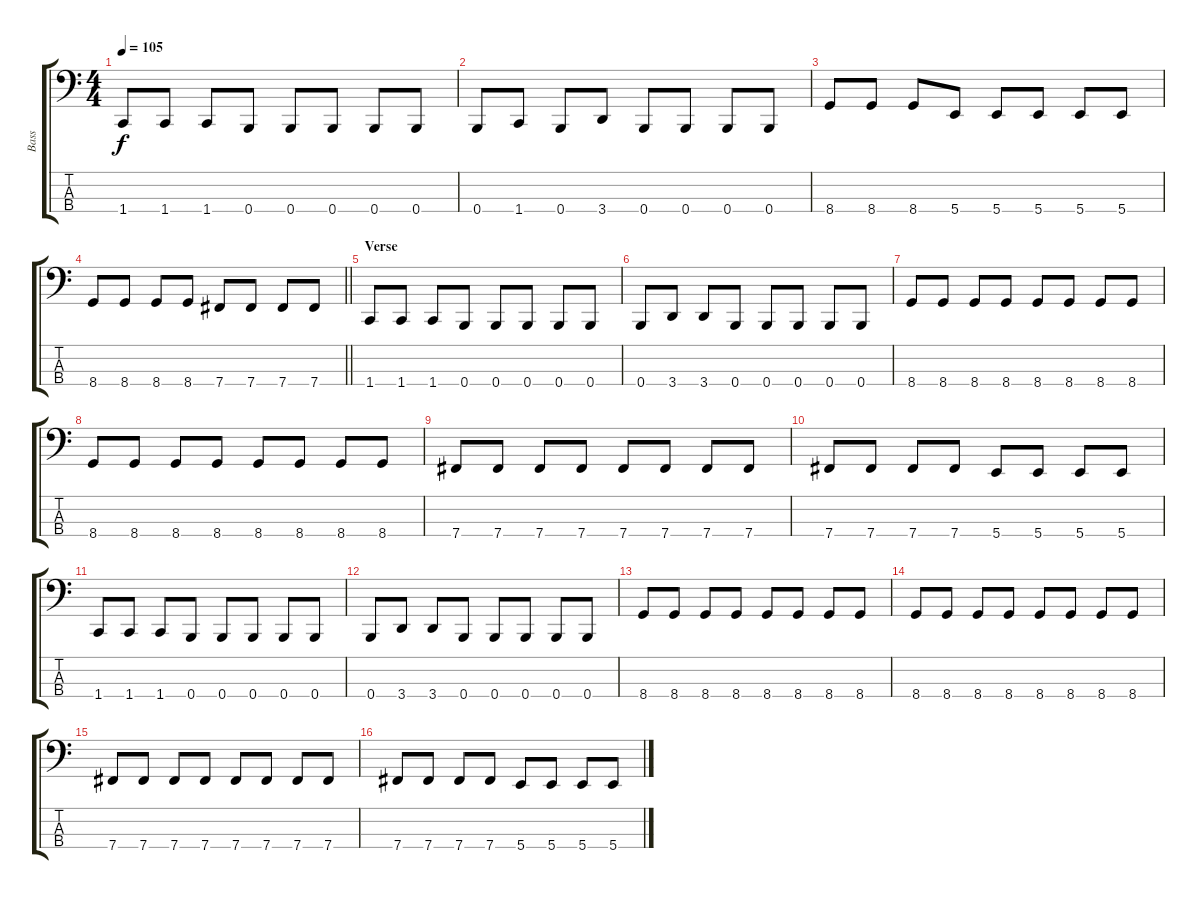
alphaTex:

\track ("Bass" "Bass") {instrument electricbasspick}
\staff {score tabs}
\tuning (E2 B1 Gb1 B0) {hide}
\ts (4 4)
\tempo 105
\clef f4
\ks c
1.4.8{dy f} 1.4.8 1.4.8 0.4.8 0.4.8 0.4.8 0.4.8 0.4.8 |
0.4.8 1.4.8 0.4.8 3.4.8 0.4.8 0.4.8 0.4.8 0.4.8 |
8.4.8 8.4.8 8.4.8 5.4.8 5.4.8 5.4.8 5.4.8 5.4.8 |
\barLineRight lightlight
8.4.8 8.4.8 8.4.8 8.4.8 7.4.8 7.4.8 7.4.8 7.4.8 |
\section ("" "Verse")
1.4.8 1.4.8 1.4.8 0.4.8 0.4.8 0.4.8 0.4.8 0.4.8 |
0.4.8 3.4.8 3.4.8 0.4.8 0.4.8 0.4.8 0.4.8 0.4.8 |
8.4.8 8.4.8 8.4.8 8.4.8 8.4.8 8.4.8 8.4.8 8.4.8 |
8.4.8 8.4.8 8.4.8 8.4.8 8.4.8 8.4.8 8.4.8 8.4.8 |
7.4.8 7.4.8 7.4.8 7.4.8 7.4.8 7.4.8 7.4.8 7.4.8 |
7.4.8 7.4.8 7.4.8 7.4.8 5.4.8 5.4.8 5.4.8 5.4.8 |
1.4.8 1.4.8 1.4.8 0.4.8 0.4.8 0.4.8 0.4.8 0.4.8 |
0.4.8 3.4.8 3.4.8 0.4.8 0.4.8 0.4.8 0.4.8 0.4.8 |
8.4.8 8.4.8 8.4.8 8.4.8 8.4.8 8.4.8 8.4.8 8.4.8 |
8.4.8 8.4.8 8.4.8 8.4.8 8.4.8 8.4.8 8.4.8 8.4.8 |
7.4.8 7.4.8 7.4.8 7.4.8 7.4.8 7.4.8 7.4.8 7.4.8 |
7.4.8 7.4.8 7.4.8 7.4.8 5.4.8 5.4.8 5.4.8 5.4.8
